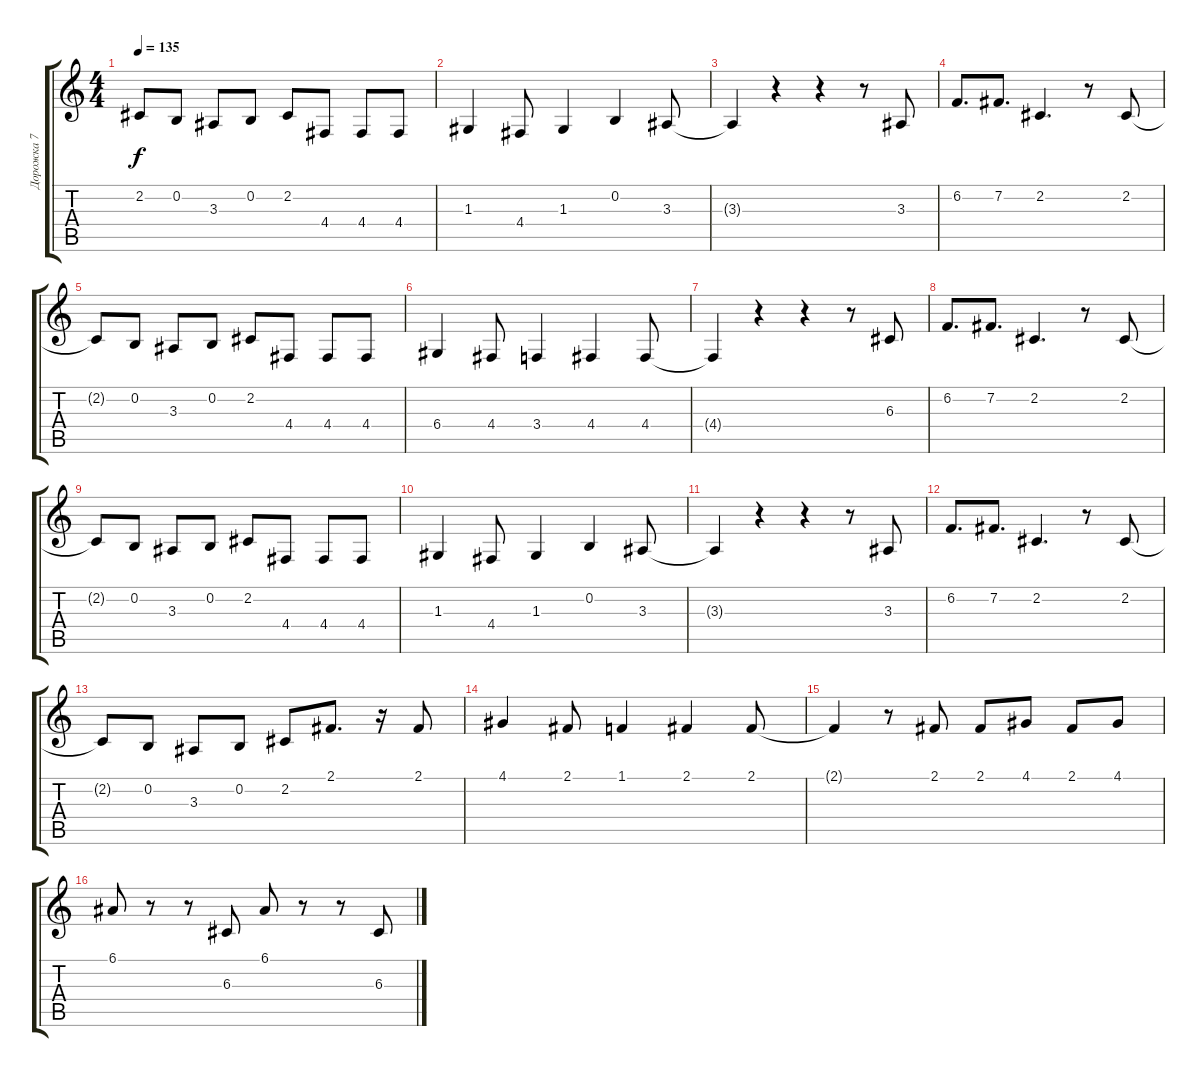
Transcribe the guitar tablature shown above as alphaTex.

\track ("Дорожка 7" "Дорожка 7") {instrument synthvoice}
\staff {score tabs}
\tuning (E4 B3 G3 D3 A2 E2) {hide}
\ts (4 4)
\tempo 135
\clef g2
\ks c
2.2{t}.8{dy f} 0.2.8 3.3.8 0.2.8 2.2.8 4.4.8 4.4.8 4.4.8 |
1.3.4 4.4.8 1.3.4 0.2.4 3.3.8 |
3.3{t}.4 r.4 r.4 r.8 3.3.8 |
6.2.8{d} 7.2.8{d} 2.2.4{d} r.8 2.2.8 |
2.2{t}.8 0.2.8 3.3.8 0.2.8 2.2.8 4.4.8 4.4.8 4.4.8 |
6.4.4 4.4.8 3.4.4 4.4.4 4.4.8 |
4.4{t}.4 r.4 r.4 r.8 6.3.8 |
6.2.8{d} 7.2.8{d} 2.2.4{d} r.8 2.2.8 |
2.2{t}.8 0.2.8 3.3.8 0.2.8 2.2.8 4.4.8 4.4.8 4.4.8 |
1.3.4 4.4.8 1.3.4 0.2.4 3.3.8 |
3.3{t}.4 r.4 r.4 r.8 3.3.8 |
6.2.8{d} 7.2.8{d} 2.2.4{d} r.8 2.2.8 |
2.2{t}.8 0.2.8 3.3.8 0.2.8 2.2.8 2.1.8{d} r.16 2.1.8 |
4.1.4 2.1.8 1.1.4 2.1.4 2.1.8 |
2.1{t}.4 r.8 2.1.8 2.1.8 4.1.8 2.1.8 4.1.8 |
6.1.8 r.8 r.8 6.3.8 6.1.8 r.8 r.8 6.3.8
